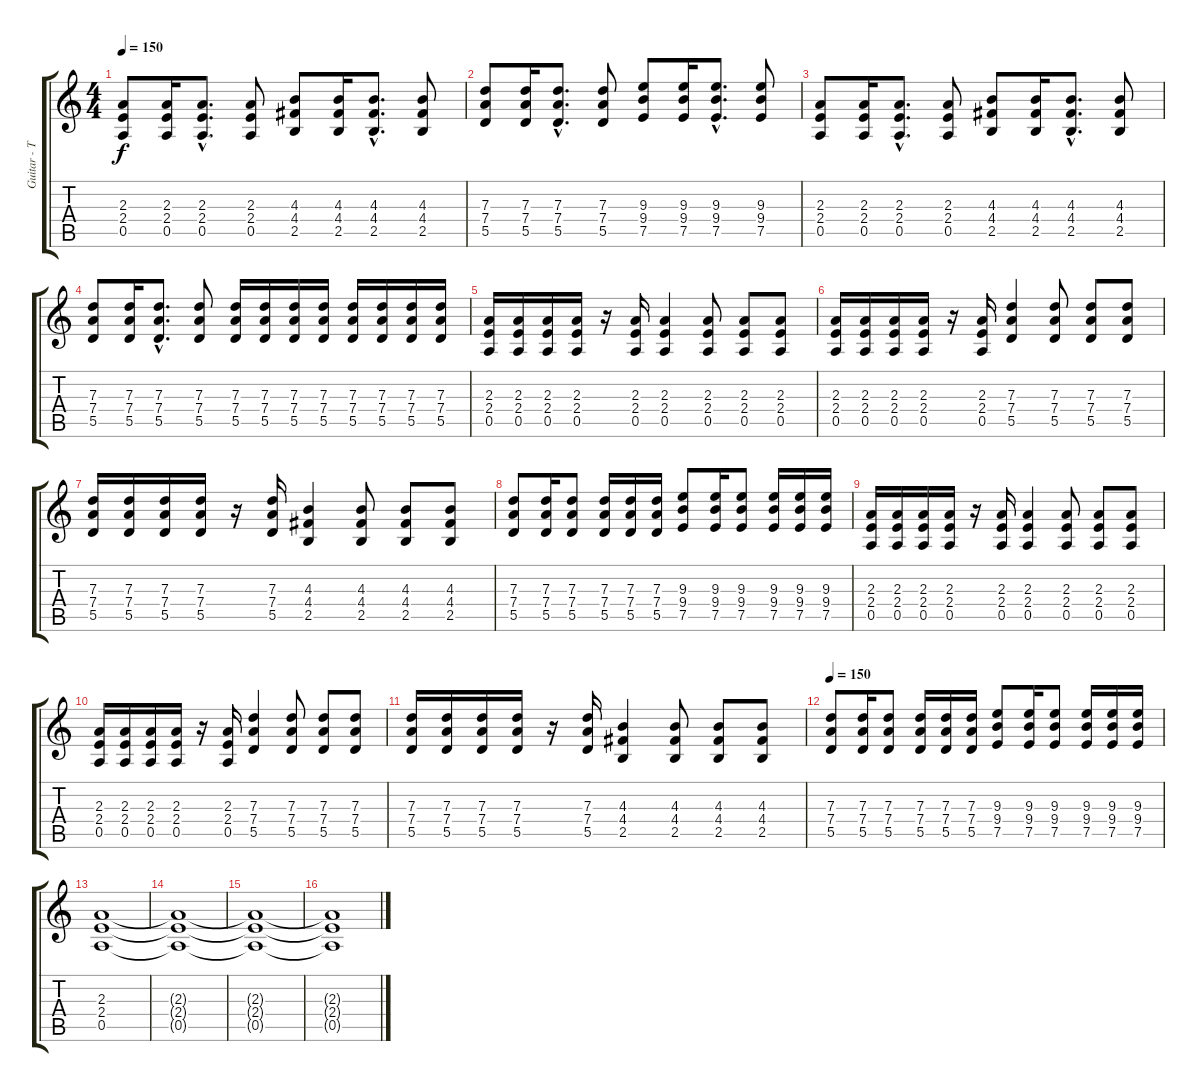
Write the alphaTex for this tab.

\track ("Guitar - Tom Mattew Delonge" "Guitar - T") {instrument overdrivenguitar}
\staff {score tabs}
\tuning (E4 B3 G3 D3 A2 E2) {hide}
\ts (4 4)
\tempo 150
\clef g2
\ks c
(2.3 2.4 0.5).8{dy f} (2.3 2.4 0.5).16 (2.3{hac} 2.4{hac} 0.5{hac}).8{d} (2.3 2.4 0.5).8 (4.3 4.4 2.5).8 (4.3 4.4 2.5).16 (4.3{hac} 4.4{hac} 2.5{hac}).8{d} (4.3 4.4 2.5).8 |
(7.3 7.4 5.5).8 (7.3 7.4 5.5).16 (7.3{hac} 7.4{hac} 5.5{hac}).8{d} (7.3 7.4 5.5).8 (9.3 9.4 7.5).8 (9.3 9.4 7.5).16 (9.3{hac} 9.4{hac} 7.5{hac}).8{d} (9.3 9.4 7.5).8 |
(2.3 2.4 0.5).8 (2.3 2.4 0.5).16 (2.3{hac} 2.4{hac} 0.5{hac}).8{d} (2.3 2.4 0.5).8 (4.3 4.4 2.5).8 (4.3 4.4 2.5).16 (4.3{hac} 4.4{hac} 2.5{hac}).8{d} (4.3 4.4 2.5).8 |
(7.3 7.4 5.5).8 (7.3 7.4 5.5).16 (7.3{hac} 7.4{hac} 5.5{hac}).8{d} (7.3 7.4 5.5).8 (7.3 7.4 5.5).16 (7.3 7.4 5.5).16 (7.3 7.4 5.5).16 (7.3 7.4 5.5).16 (7.3 7.4 5.5).16 (7.3 7.4 5.5).16 (7.3 7.4 5.5).16 (7.3 7.4 5.5).16 |
(2.3 2.4 0.5).16 (2.3 2.4 0.5).16 (2.3 2.4 0.5).16 (2.3 2.4 0.5).16 r.16 (2.3 2.4 0.5).16 (2.3 2.4 0.5).4 (2.3 2.4 0.5).8 (2.3 2.4 0.5).8 (2.3 2.4 0.5).8 |
(2.3 2.4 0.5).16 (2.3 2.4 0.5).16 (2.3 2.4 0.5).16 (2.3 2.4 0.5).16 r.16 (2.3 2.4 0.5).16 (7.3 7.4 5.5).4 (7.3 7.4 5.5).8 (7.3 7.4 5.5).8 (7.3 7.4 5.5).8 |
(7.3 7.4 5.5).16 (7.3 7.4 5.5).16 (7.3 7.4 5.5).16 (7.3 7.4 5.5).16 r.16 (7.3 7.4 5.5).16 (4.3 4.4 2.5).4 (4.3 4.4 2.5).8 (4.3 4.4 2.5).8 (4.3 4.4 2.5).8 |
(7.3 7.4 5.5).8 (7.3 7.4 5.5).16 (7.3 7.4 5.5).8 (7.3 7.4 5.5).16 (7.3 7.4 5.5).16 (7.3 7.4 5.5).16 (9.3 9.4 7.5).8 (9.3 9.4 7.5).16 (9.3 9.4 7.5).8 (9.3 9.4 7.5).16 (9.3 9.4 7.5).16 (9.3 9.4 7.5).16 |
(2.3 2.4 0.5).16 (2.3 2.4 0.5).16 (2.3 2.4 0.5).16 (2.3 2.4 0.5).16 r.16 (2.3 2.4 0.5).16 (2.3 2.4 0.5).4 (2.3 2.4 0.5).8 (2.3 2.4 0.5).8 (2.3 2.4 0.5).8 |
(2.3 2.4 0.5).16 (2.3 2.4 0.5).16 (2.3 2.4 0.5).16 (2.3 2.4 0.5).16 r.16 (2.3 2.4 0.5).16 (7.3 7.4 5.5).4 (7.3 7.4 5.5).8 (7.3 7.4 5.5).8 (7.3 7.4 5.5).8 |
(7.3 7.4 5.5).16 (7.3 7.4 5.5).16 (7.3 7.4 5.5).16 (7.3 7.4 5.5).16 r.16 (7.3 7.4 5.5).16 (4.3 4.4 2.5).4 (4.3 4.4 2.5).8 (4.3 4.4 2.5).8 (4.3 4.4 2.5).8 |
\tempo 150
(7.3 7.4 5.5).8 (7.3 7.4 5.5).16 (7.3 7.4 5.5).8 (7.3 7.4 5.5).16 (7.3 7.4 5.5).16 (7.3 7.4 5.5).16 (9.3 9.4 7.5).8 (9.3 9.4 7.5).16 (9.3 9.4 7.5).8 (9.3 9.4 7.5).16 (9.3 9.4 7.5).16 (9.3 9.4 7.5).16 |
(2.3 2.4 0.5).1 |
(2.3{t} 2.4{t} 0.5{t}).1 |
(2.3{t} 2.4{t} 0.5{t}).1 |
(2.3{t} 2.4{t} 0.5{t}).1
